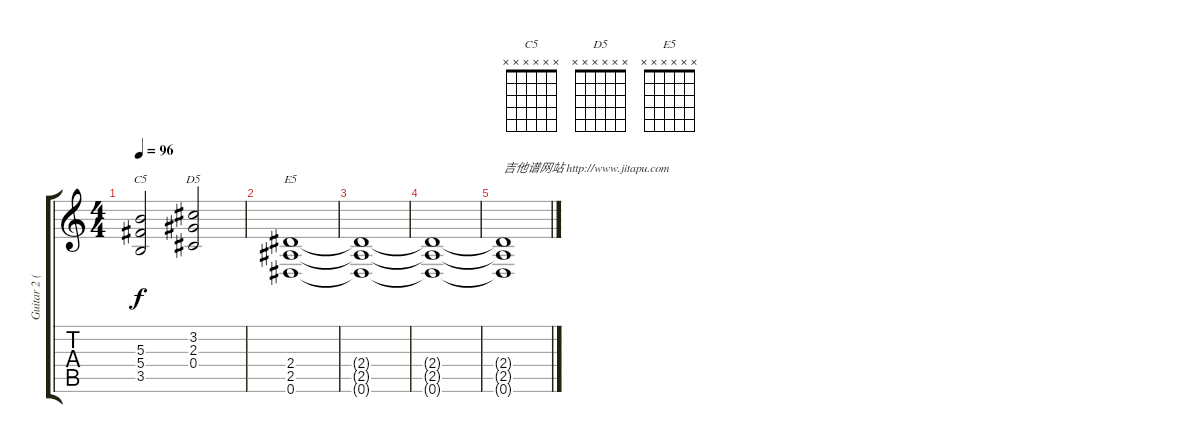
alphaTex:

\track ("Guitar 2 (Izzy)" "Guitar 2 (") {instrument distortionguitar}
\staff {score tabs}
\tuning (Eb4 Bb3 Gb3 Db3 Ab2 Eb2) {hide}
\chord ("C5" x x x x x x)
\chord ("D5" x x x x x x)
\chord ("E5" x x x x x x)
\ts (4 4)
\tempo 96
\clef g2
\ks c
(5.3 5.4 3.5).2{ch "C5" dy f} (3.2 2.3 0.4).2{ch "D5"} |
(2.4 2.5 0.6).1{ch "E5"} |
(2.4{t} 2.5{t} 0.6{t}).1 |
(2.4{t} 2.5{t} 0.6{t}).1 |
(2.4{t} 2.5{t} 0.6{t}).1{txt "吉他谱网站 http://www.jitapu.com"}
